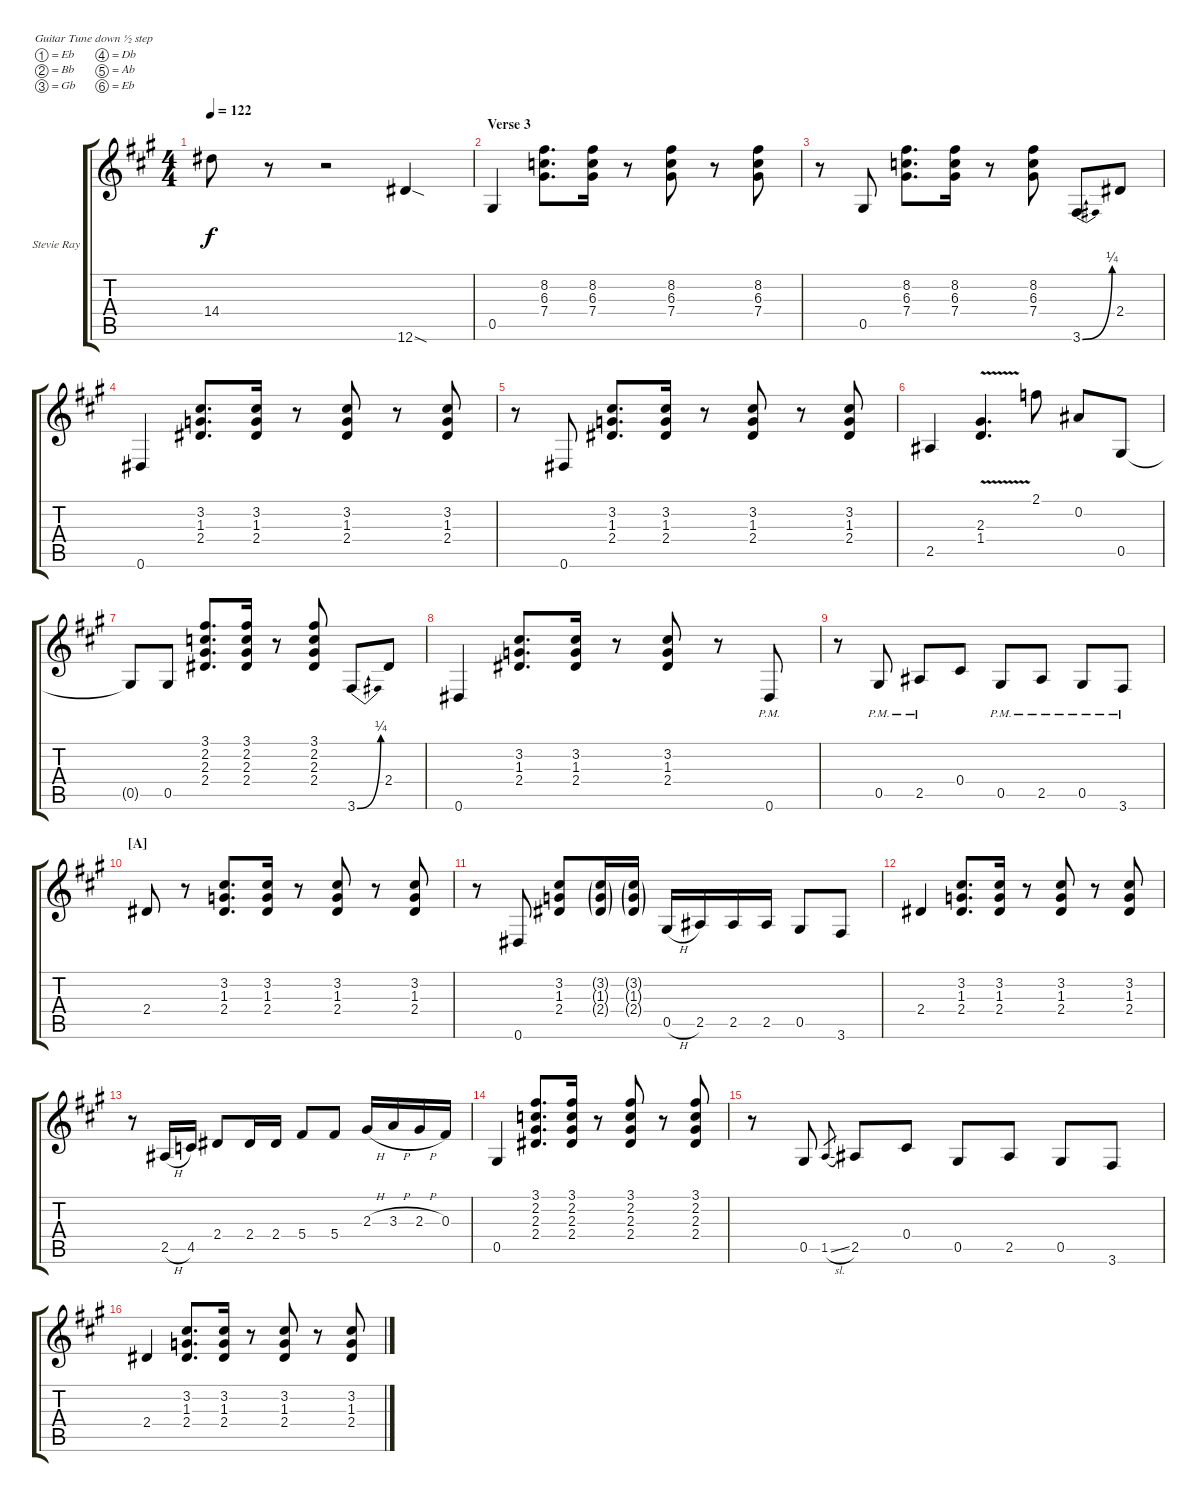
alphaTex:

\bracketExtendMode groupsimilarinstruments
\firstSystemTrackNameOrientation horizontal
\otherSystemsTrackNameOrientation horizontal
\track ("Stevie Ray Vaughan - Guitar" "Stevie Ray") {instrument electricguitarclean}
\staff {score tabs}
\tuning (Eb4 Bb3 Gb3 Db3 Ab2 Eb2)
\ts (4 4)
\tempo 122
\clef g2
\scale
0.333333
\ks a
14.4.8{dy f} r.8 r.2 12.6{sod}.4 |
\section ("" "Verse 3")
\scale
0.333333 0.5.4 (8.2 6.3 7.4).8{d} (8.2 6.3 7.4).16 r.8 (8.2 6.3 7.4).8 r.8 (8.2 6.3 7.4).8 |
\scale
0.333333 r.8 0.5.8 (8.2 6.3 7.4).8{d} (8.2 6.3 7.4).16 r.8 (8.2 6.3 7.4).8 3.6{be (bend 0 0 60 1)}.8 2.4.8 |
\scale
0.333333 0.6.4 (3.2 1.3 2.4).8{d} (3.2 1.3 2.4).16 r.8 (3.2 1.3 2.4).8 r.8 (3.2 1.3 2.4).8 |
\scale
0.333333 r.8 0.6.8 (3.2 1.3 2.4).8{d} (3.2 1.3 2.4).16 r.8 (3.2 1.3 2.4).8 r.8 (3.2 1.3 2.4).8 |
\scale
0.333333 2.5.4 (2.3{v} 1.4{v}).4{d} 2.1.8 0.2.8 0.5.8 |
\scale
0.333333 0.5{t}.8 0.5.8 (3.1 2.2 2.3 2.4).8{d} (3.1 2.2 2.3 2.4).16 r.8 (3.1 2.2 2.3 2.4).8 3.6{be (bend 0 0 60 1)}.8 2.4.8 |
\scale
0.333333 0.6.4 (3.2 1.3 2.4).8{d} (3.2 1.3 2.4).16 r.8 (3.2 1.3 2.4).8 r.8 0.6{pm}.8 |
\scale
0.333333 r.8 0.5{pm}.8 2.5{pm}.8 0.4.8 0.5{pm}.8 2.5{pm}.8 0.5{pm}.8 3.6{pm}.8 |
\section ("A" "")
\scale
0.333333 2.4.8 r.8 (3.2 1.3 2.4).8{d} (3.2 1.3 2.4).16 r.8 (3.2 1.3 2.4).8 r.8 (3.2 1.3 2.4).8 |
\scale
0.333333 r.8 0.6.8 (3.2 1.3 2.4).8 (2.4{g} 1.3{g} 3.2{g}).16 (2.4{g} 1.3{g} 3.2{g}).16 0.5{h}.16 2.5.16 2.5.16 2.5.16 0.5.8 3.6.8 |
\scale
0.333333 2.4.4 (3.2 1.3 2.4).8{d} (3.2 1.3 2.4).16 r.8 (3.2 1.3 2.4).8 r.8 (3.2 1.3 2.4).8 |
\scale
0.333333 r.8 2.5{h}.16 4.5.16 2.4.8 2.4.16 2.4.16 5.4.8 5.4.8 2.3{h}.16 3.3{h}.16 2.3{h}.16 0.3.16 |
\scale
0.333333 0.5.4 (3.1 2.2 2.3 2.4).8{d} (3.1 2.2 2.3 2.4).16 r.8 (3.1 2.2 2.3 2.4).8 r.8 (3.1 2.2 2.3 2.4).8 |
\scale
0.333333 r.8 0.5.8 1.5{sl}.8{gr} 2.5.8 0.4.8 0.5.8 2.5.8 0.5.8 3.6.8 |
\scale
0.333333 2.4.4 (3.2 1.3 2.4).8{d} (3.2 1.3 2.4).16 r.8 (3.2 1.3 2.4).8 r.8 (3.2 1.3 2.4).8
